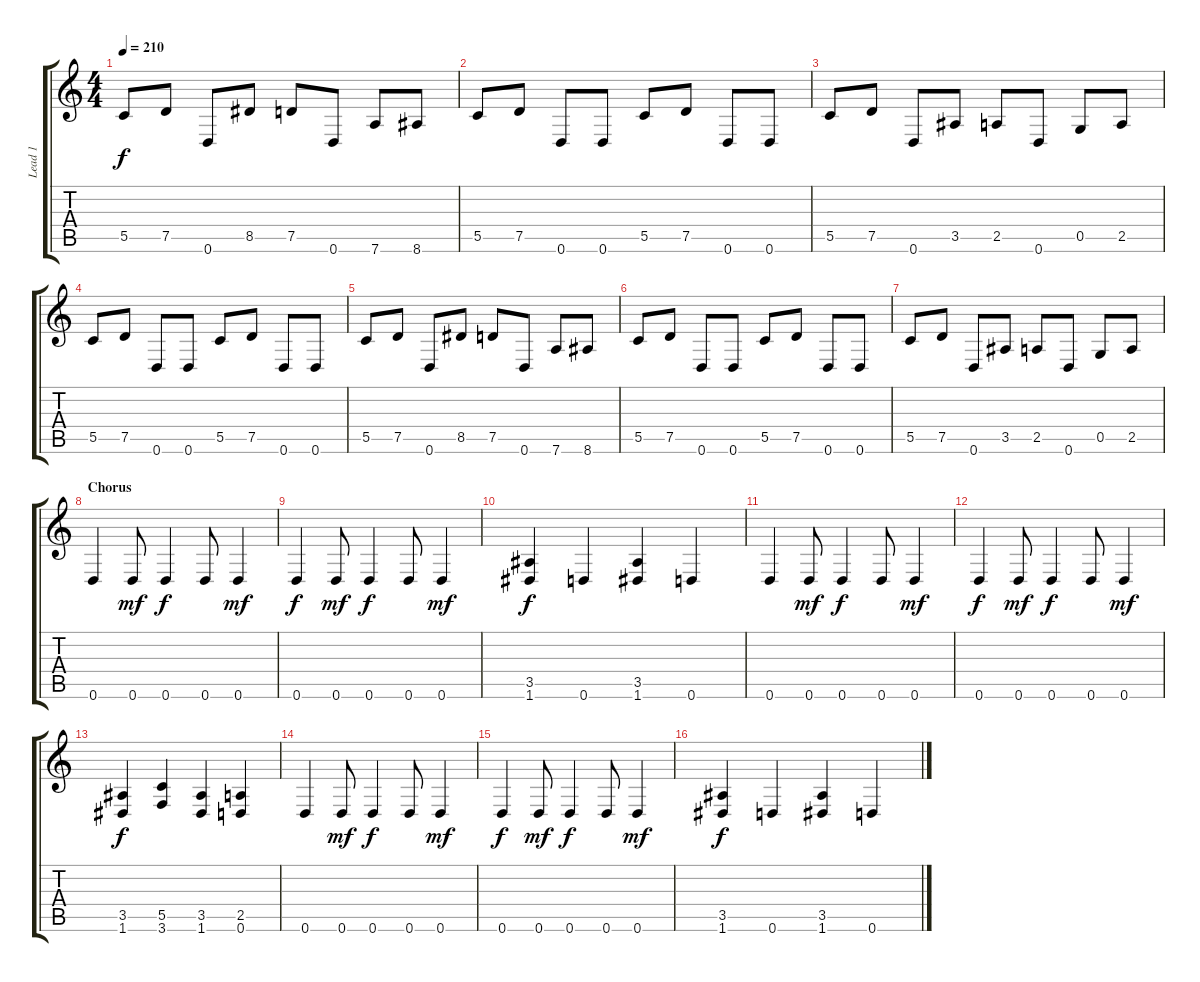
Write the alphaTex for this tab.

\track ("Lead 1" "Lead 1") {instrument distortionguitar}
\staff {score tabs}
\tuning (D4 A3 F3 C3 G2 D2) {hide}
\ts (4 4)
\tempo 210
\clef g2
\ks c
5.5.8{dy f} 7.5.8 0.6.8 8.5.8 7.5.8 0.6.8 7.6.8 8.6.8 |
5.5.8 7.5.8 0.6.8 0.6.8 5.5.8 7.5.8 0.6.8 0.6.8 |
5.5.8 7.5.8 0.6.8 3.5.8 2.5.8 0.6.8 0.5.8 2.5.8 |
5.5.8 7.5.8 0.6.8 0.6.8 5.5.8 7.5.8 0.6.8 0.6.8 |
5.5.8 7.5.8 0.6.8 8.5.8 7.5.8 0.6.8 7.6.8 8.6.8 |
5.5.8 7.5.8 0.6.8 0.6.8 5.5.8 7.5.8 0.6.8 0.6.8 |
5.5.8 7.5.8 0.6.8 3.5.8 2.5.8 0.6.8 0.5.8 2.5.8 |
\section ("" "Chorus")
0.6.4 0.6.8{dy mf} 0.6.4{dy f} 0.6.8 0.6.4{dy mf} |
0.6.4{dy f} 0.6.8{dy mf} 0.6.4{dy f} 0.6.8 0.6.4{dy mf} |
(3.5 1.6).4{dy f} 0.6.4 (3.5 1.6).4 0.6.4 |
0.6.4 0.6.8{dy mf} 0.6.4{dy f} 0.6.8 0.6.4{dy mf} |
0.6.4{dy f} 0.6.8{dy mf} 0.6.4{dy f} 0.6.8 0.6.4{dy mf} |
(3.5 1.6).4{dy f} (5.5 3.6).4 (3.5 1.6).4 (2.5 0.6).4 |
0.6.4 0.6.8{dy mf} 0.6.4{dy f} 0.6.8 0.6.4{dy mf} |
0.6.4{dy f} 0.6.8{dy mf} 0.6.4{dy f} 0.6.8 0.6.4{dy mf} |
(3.5 1.6).4{dy f} 0.6.4 (3.5 1.6).4 0.6.4
